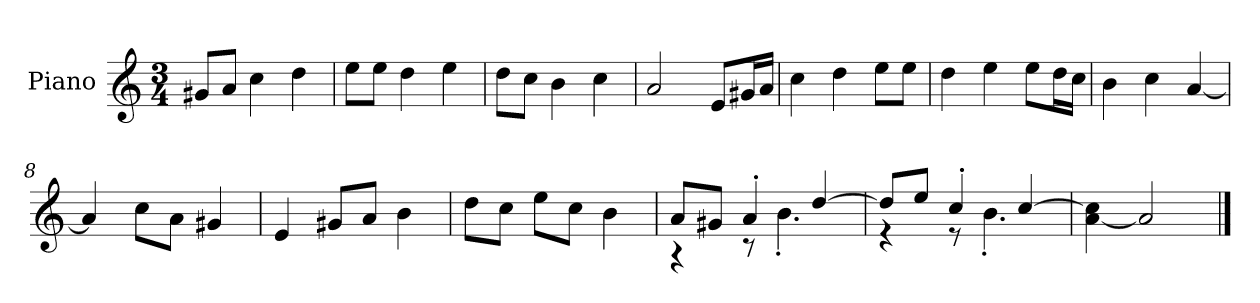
**kern
*part1
*staff1
*I"Piano
*I'P-no
*clefG2
*k[]
*M3/4
*MM178
=1
8g#X/L
8a/J
4cc\
4dd\
=2
8ee\L
8ee\J
4dd\
4ee\
=3
8dd\L
8cc\J
4b\
4cc\
=4
2a/
8e/L
16g#X/L
16a/JJ
=5
4cc\
4dd\
8ee\L
8ee\J
=6
4dd\
4ee\
8ee\L
16dd\L
16cc\JJ
=7
4b\
4cc\
[4a/
=8
4a/]
8cc\L
8a\J
4g#X/
!!LO:LB:g=z
=9
4e/
8g#X/L
8a/J
4b\
=10
8dd\L
8cc\J
8ee\L
8cc\J
4b\
=11
*^
8a/L	4r
8g#X/J	.
4a'/	8r
.	4.b'\
[4dd/	.
=12	=12
8dd/L]	4r
8ee/J	.
4cc'/	8r
.	4.b'\
[4cc/	.
*v	*v
=13
[4a\ 4cc\]
2a/]
==
*-
